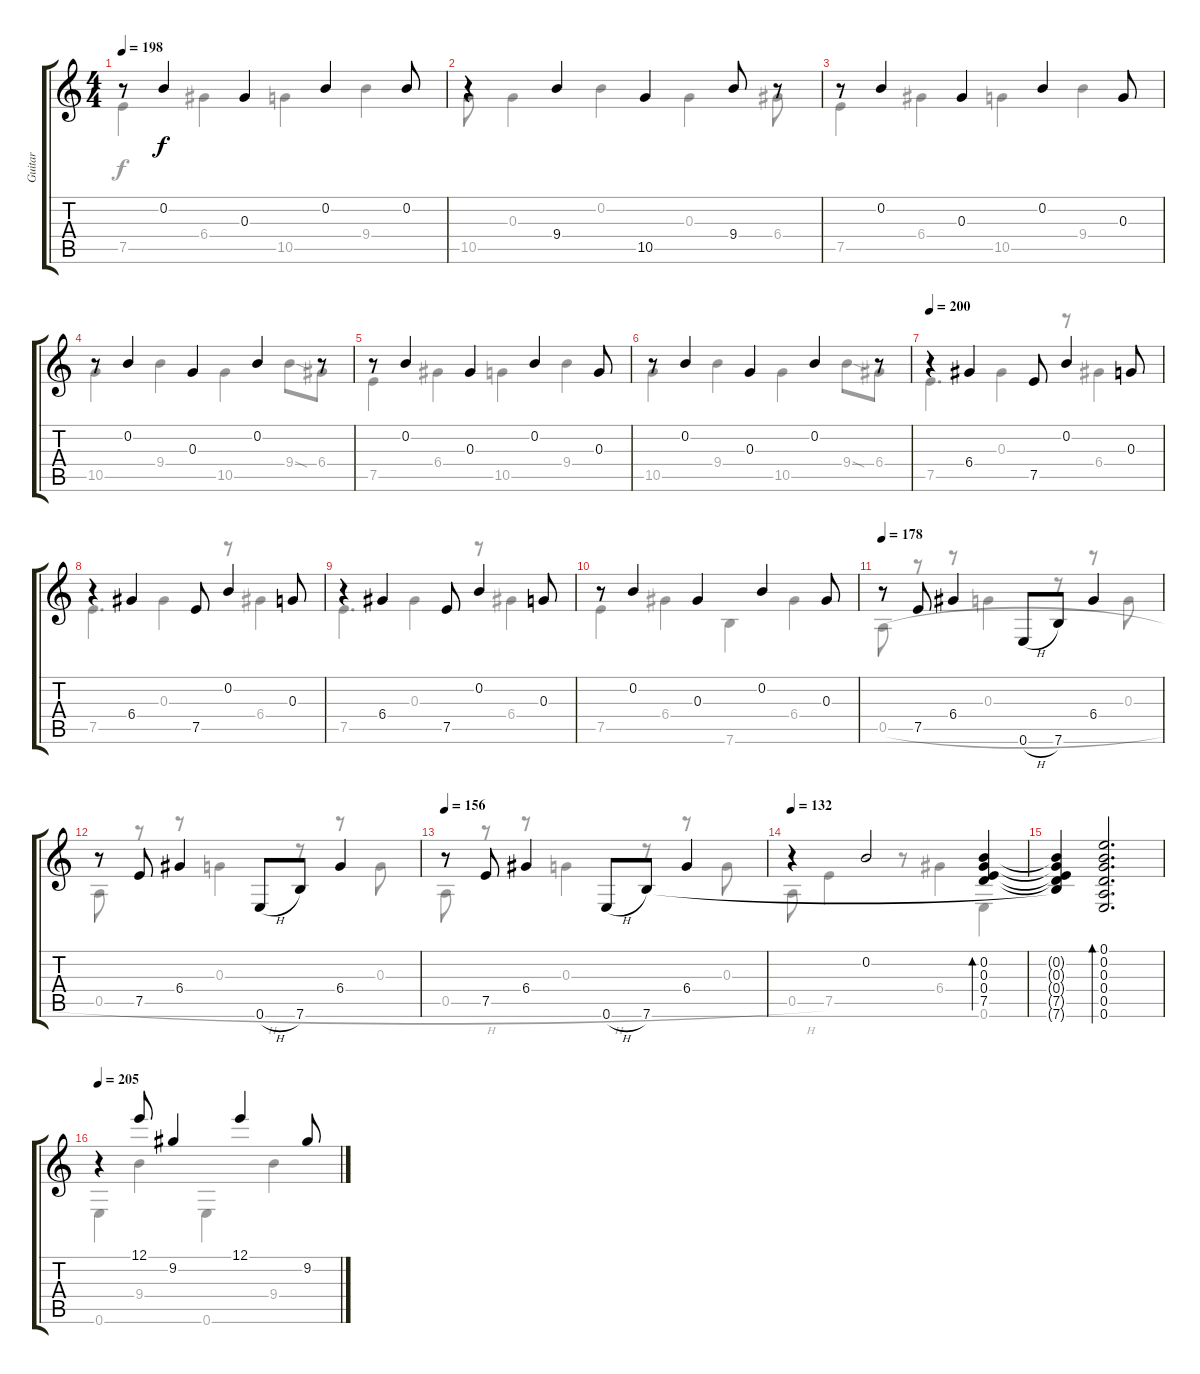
\track ("Guitar" "Guitar") {instrument acousticguitarsteel}
\staff {score tabs}
\tuning (E4 B3 G3 D3 A2 E2) {hide}
\voice
\ts (4 4)
\tempo 198
\clef g2
\ks c
r.8{dy f} 0.2.4 0.3.4 0.2.4 0.2.8 |
r.4 9.4.4 10.5.4 9.4.8 r.8 |
r.8 0.2.4 0.3.4 0.2.4 0.3.8 |
r.8 0.2.4 0.3.4 0.2.4 r.8 |
r.8 0.2.4 0.3.4 0.2.4 0.3.8 |
r.8 0.2.4 0.3.4 0.2.4 r.8 |
\tempo 200
r.4 6.4.4 7.5.8 0.2.4 0.3.8 |
r.4 6.4.4 7.5.8 0.2.4 0.3.8 |
r.4 6.4.4 7.5.8 0.2.4 0.3.8 |
r.8 0.2.4 0.3.4 0.2.4 0.3.8 |
\tempo 178
r.8 7.5.8 6.4.4 0.6{h}.8 7.6.8 6.4.4 |
r.8 7.5.8 6.4.4 0.6{h}.8 7.6.8 6.4.4 |
\tempo 156
r.8 7.5.8 6.4.4 0.6{h}.8 7.6.8 6.4.4 |
\tempo 132
r.4 0.2.2 (0.2 0.3 0.4 7.5).4{bd 30} |
(0.2{t} 0.3{t} 0.4{t} 7.5{t} 7.6{t}).4 (0.1 0.2 0.3 0.4 0.5 0.6).2{d bd 30} |
\tempo 205
r.4 12.1.8 9.2.4 12.1.4 9.2.8
\voice
\clef g2
\ottava regular
\simile none
\ks c
7.5.4{dy f} 6.4.4 10.5.4 9.4.4 |
10.5.8 0.3.4 0.2.4 0.3.4 6.4.8 |
7.5.4 6.4.4 10.5.4 9.4.4 |
10.5.4 9.4.4 10.5.4 9.4{sod}.8 6.4.8 |
7.5.4 6.4.4 10.5.4 9.4.4 |
10.5.4 9.4.4 10.5.4 9.4{sod}.8 6.4.8 |
7.5.4{d} 0.3.4 r.8 6.4.4 |
7.5.4{d} 0.3.4 r.8 6.4.4 |
7.5.4{d} 0.3.4 r.8 6.4.4 |
7.5.4 6.4.4 7.6.4 6.4.4 |
0.5{h}.8 r.8 r.8 0.3.4 r.8 r.8 0.3.8 |
0.5{h}.8 r.8 r.8 0.3.4 r.8 r.8 0.3.8 |
0.5{h}.8 r.8 r.8 0.3.4 r.8 r.8 0.3.8 |
0.5{h}.8 7.5.4 r.8 6.4.4 0.6.4 |
|
0.6.4 9.4.4 0.6.4 9.4.4
